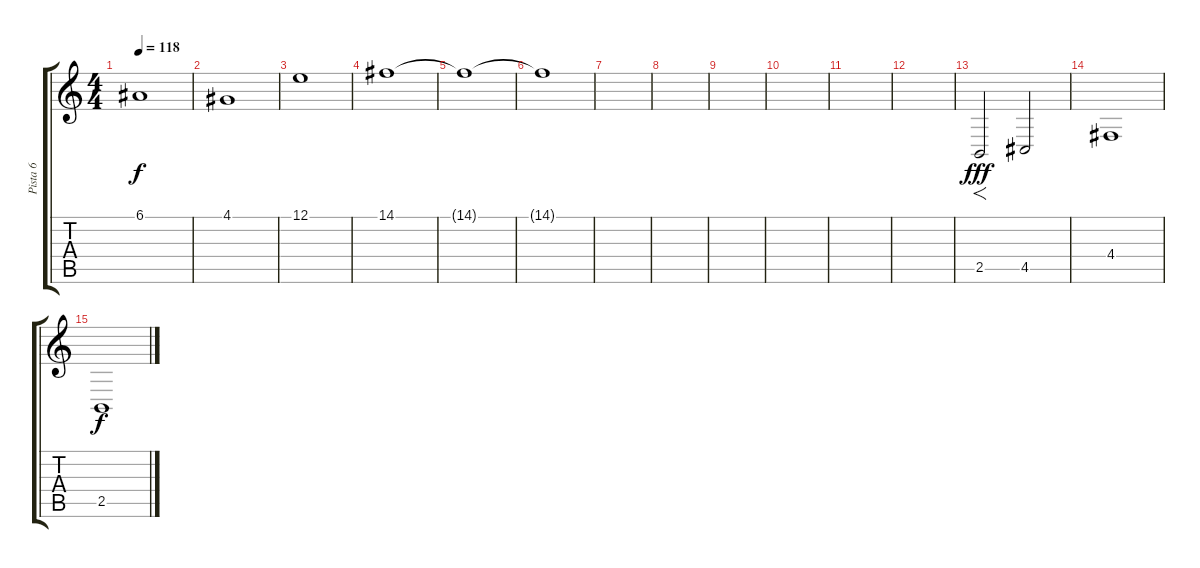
\track ("Pista 6" "Pista 6") {instrument synthstrings1}
\staff {score tabs}
\tuning (E4 B3 G3 D3 A2 E2) {hide}
\ts (4 4)
\tempo 118
\clef g2
\ks c
6.1.1{dy f} |
4.1.1 |
12.1.1 |
14.1.1 |
14.1{t}.1{volume 0} |
14.1{t}.1 |
|
|
|
|
|
|
2.5.2{f dy fff} 4.5.2 |
4.4.1 |
2.5.1{dy f}
